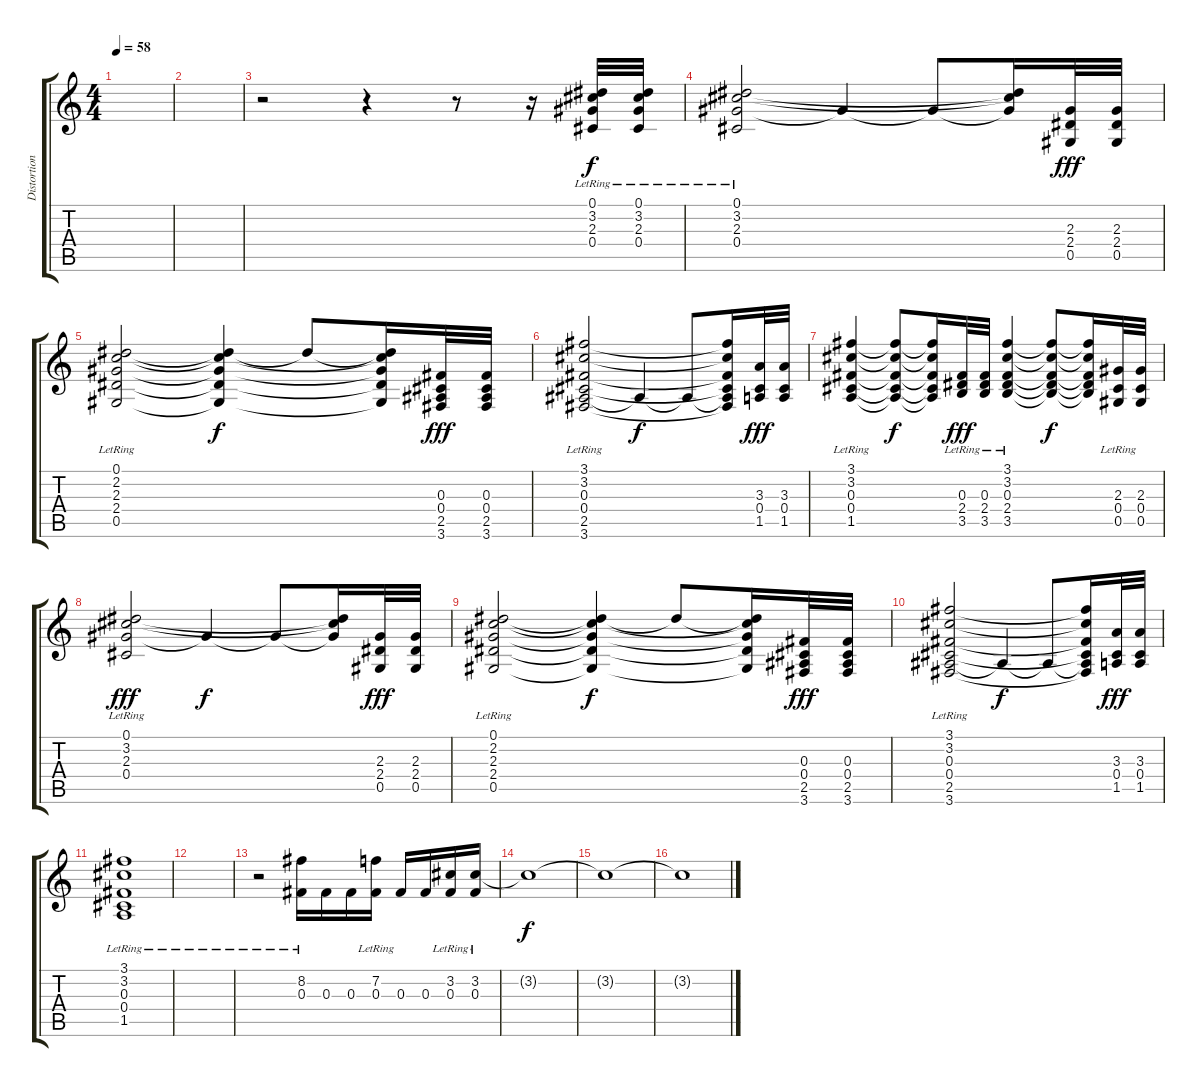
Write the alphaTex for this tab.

\track ("Distortion Guitar" "Distortion") {instrument distortionguitar}
\staff {score tabs}
\tuning (Eb4 Bb3 Gb3 Db3 Ab2 Eb2) {hide}
\ts (4 4)
\tempo 58
\clef g2
\ks c
|
|
r.2 r.4 r.8 r.16 (0.1{lr} 3.2{lr} 2.3{lr} 0.4).32 (0.1{lr} 3.2{lr} 2.3{lr} 0.4).32 |
(0.1{lr} 3.2{lr} 2.3{lr} 0.4{lr}).2 2.3{t}.4{dy f} 2.3{t}.8 (0.1{t} 3.2{t} 2.3{t}).16 (2.3 2.4 0.5).32{dy fff} (2.3 2.4 0.5).32 |
(0.1{lr} 2.2{lr} 2.3{lr} 2.4{lr} 0.5{lr}).2 (0.1{t} 2.2{t} 2.3{t} 2.4{t} 0.5{t}).4{dy f} 0.1{t}.8 (0.1{t} 2.2{t} 2.3{t} 2.4{t} 0.5{t}).16 (0.3 0.4 2.5 3.6).32{dy fff} (0.3 0.4 2.5 3.6).32 |
(3.1{lr} 3.2{lr} 0.3{lr} 0.4{lr} 2.5{lr} 3.6).2 2.5{t}.4{dy f} 2.5{t}.8 (3.1{t} 3.2{t} 0.3{t} 0.4{t} 2.5{t} 3.6{t}).16 (3.3 0.4 1.5).32{dy fff} (3.3 0.4 1.5).32 |
(3.1{lr} 3.2{lr} 0.3{lr} 0.4{lr} 1.5).4 (3.1{t} 3.2{t} 0.3{t} 0.4{t} 1.5{t}).8{dy f} (3.1{t} 3.2{t} 0.3{t} 0.4{t} 1.5{t}).16 (0.3{lr} 2.4 3.5).32{dy fff} (0.3{lr} 2.4 3.5).32 (3.1{lr} 3.2{lr} 0.3{lr} 2.4{lr} 3.5).4 (3.1{t} 3.2{t} 0.3{t} 2.4{t} 3.5{t}).8{dy f} (3.1{t} 3.2{t} 0.3{t} 2.4{t} 3.5{t}).16 (2.3{lr} 0.4 0.5).32 (2.3{lr} 0.4 0.5).32 |
(0.1{lr} 3.2{lr} 2.3{lr} 0.4{lr}).2{dy fff} 2.3{t}.4{dy f} 2.3{t}.8 (0.1{t} 3.2{t} 2.3{t}).16 (2.3 2.4 0.5).32{dy fff} (2.3 2.4 0.5).32 |
(0.1{lr} 2.2{lr} 2.3{lr} 2.4{lr} 0.5{lr}).2 (0.1{t} 2.2{t} 2.3{t} 2.4{t} 0.5{t}).4{dy f} 0.1{t}.8 (0.1{t} 2.2{t} 2.3{t} 2.4{t} 0.5{t}).16 (0.3 0.4 2.5 3.6).32{dy fff} (0.3 0.4 2.5 3.6).32 |
(3.1{lr} 3.2{lr} 0.3{lr} 0.4{lr} 2.5{lr} 3.6).2 2.5{t}.4{dy f} 2.5{t}.8 (3.1{t} 3.2{t} 0.3{t} 0.4{t} 2.5{t} 3.6{t}).16 (3.3 0.4 1.5).32{dy fff} (3.3 0.4 1.5).32 |
(3.1{lr} 3.2{lr} 0.3{lr} 0.4{lr} 1.5).1 |
|
r.2 (8.2 0.3{lr}).16 0.3.16 0.3.16 (7.2{lr} 0.3).16 0.3.16 0.3.16 (3.2{lr} 0.3).16 (3.2{lr} 0.3).16 |
3.2{t}.1{dy f} |
3.2{t}.1 |
3.2{t}.1
